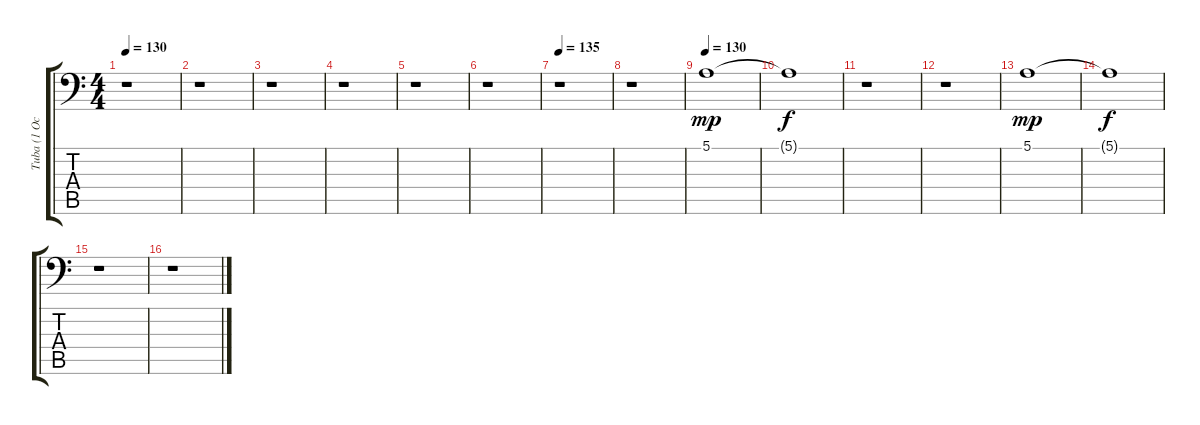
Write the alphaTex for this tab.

\track ("Tuba (1 Octave Lower)" "Tuba (1 Oc") {instrument tuba}
\staff {score tabs}
\tuning (E3 B2 G2 D2 A1 E1) {hide}
\ts (4 4)
\tempo 130
\clef f4
\ks c
r.1{dy f} |
r.1 |
r.1 |
r.1 |
r.1 |
r.1 |
\tempo 135
r.1 |
r.1{volume 4} |
\tempo 130
5.1.1{dy mp volume 11} |
5.1{t}.1{dy f volume 4} |
r.1 |
r.1 |
5.1.1{dy mp volume 11} |
5.1{t}.1{dy f volume 4} |
r.1 |
r.1
